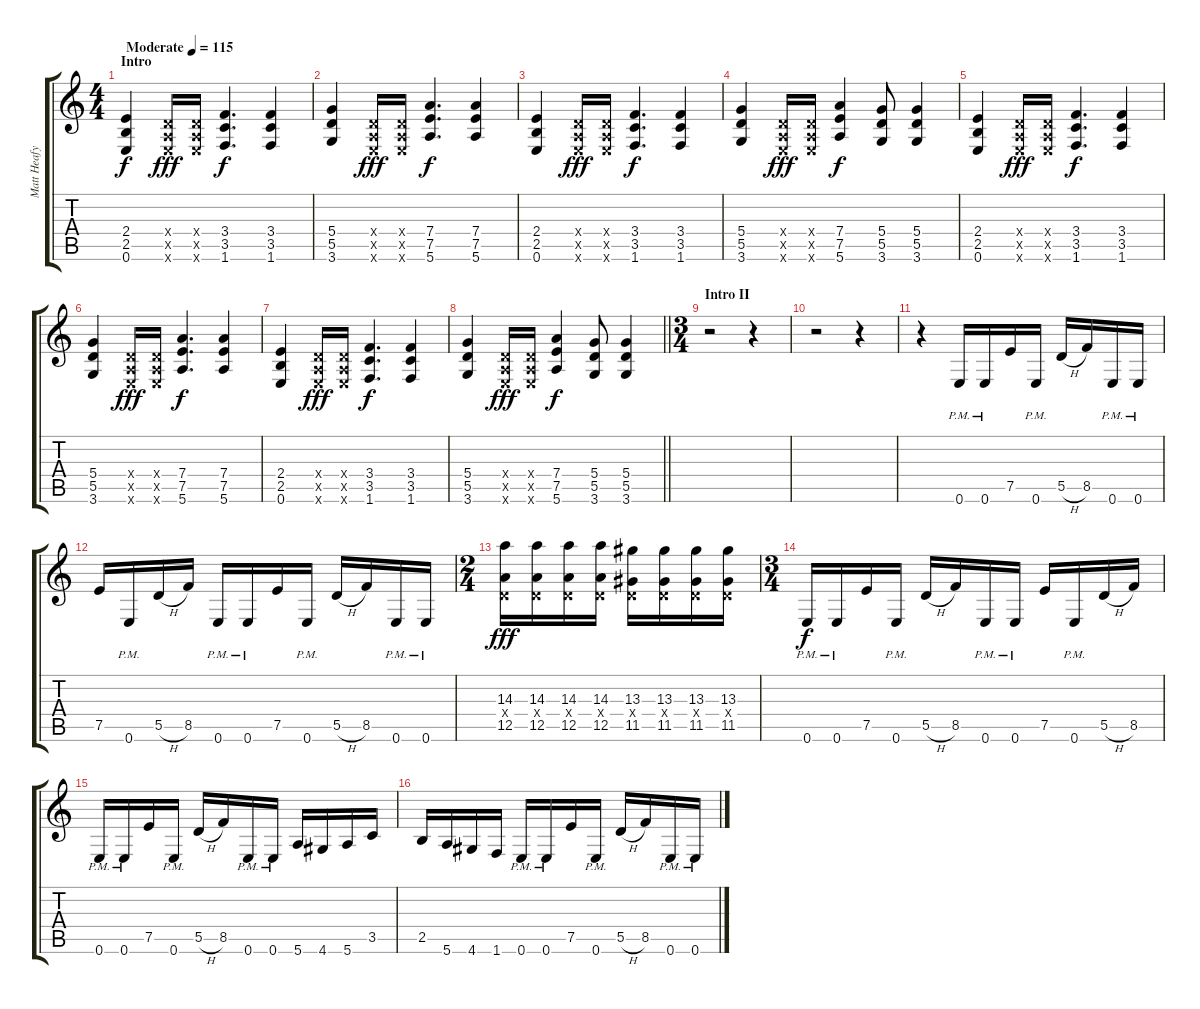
\track ("Matt Heafy" "Matt Heafy") {instrument distortionguitar}
\staff {score tabs}
\tuning (E4 B3 G3 D3 A2 E2) {hide}
\ts (4 4)
\section ("" "Intro")
\tempo (115 "Moderate")
\clef g2
\ks c
(2.4 2.5 0.6).4{dy f instrument distortionguitar} (0.4{x} 0.5{x} 0.6{x}).16{dy fff} (0.4{x} 0.5{x} 0.6{x}).16 (3.4 3.5 1.6).4{d dy f} (3.4 3.5 1.6).4 |
(5.4 5.5 3.6).4 (0.4{x} 0.5{x} 0.6{x}).16{dy fff} (0.4{x} 0.5{x} 0.6{x}).16 (7.4 7.5 5.6).4{d dy f} (7.4 7.5 5.6).4 |
(2.4 2.5 0.6).4 (0.4{x} 0.5{x} 0.6{x}).16{dy fff} (0.4{x} 0.5{x} 0.6{x}).16 (3.4 3.5 1.6).4{d dy f} (3.4 3.5 1.6).4 |
(5.4 5.5 3.6).4 (0.4{x} 0.5{x} 0.6{x}).16{dy fff} (0.4{x} 0.5{x} 0.6{x}).16 (7.4 7.5 5.6).4{dy f} (5.4 5.5 3.6).8 (5.4 5.5 3.6).4 |
(2.4 2.5 0.6).4 (0.4{x} 0.5{x} 0.6{x}).16{dy fff} (0.4{x} 0.5{x} 0.6{x}).16 (3.4 3.5 1.6).4{d dy f} (3.4 3.5 1.6).4 |
(5.4 5.5 3.6).4 (0.4{x} 0.5{x} 0.6{x}).16{dy fff} (0.4{x} 0.5{x} 0.6{x}).16 (7.4 7.5 5.6).4{d dy f} (7.4 7.5 5.6).4 |
(2.4 2.5 0.6).4 (0.4{x} 0.5{x} 0.6{x}).16{dy fff} (0.4{x} 0.5{x} 0.6{x}).16 (3.4 3.5 1.6).4{d dy f} (3.4 3.5 1.6).4 |
\barLineRight lightlight
(5.4 5.5 3.6).4 (0.4{x} 0.5{x} 0.6{x}).16{dy fff} (0.4{x} 0.5{x} 0.6{x}).16 (7.4 7.5 5.6).4{dy f} (5.4 5.5 3.6).8 (5.4 5.5 3.6).4 |
\ts (3 4)
\section ("" "Intro II")
r.2 r.4 |
r.2 r.4 |
r.4 0.6{pm}.16 0.6{pm}.16 7.5.16 0.6{pm}.16 5.5{h}.16 8.5.16 0.6{pm}.16 0.6{pm}.16 |
7.5.16 0.6{pm}.16 5.5{h}.16 8.5.16 0.6{pm}.16 0.6{pm}.16 7.5.16 0.6{pm}.16 5.5{h}.16 8.5.16 0.6{pm}.16 0.6{pm}.16 |
\ts (2 4)
(14.3 0.4{x} 12.5).16{dy fff} (14.3 0.4{x} 12.5).16 (14.3 0.4{x} 12.5).16 (14.3 0.4{x} 12.5).16 (13.3 0.4{x} 11.5).16 (13.3 0.4{x} 11.5).16 (13.3 0.4{x} 11.5).16 (13.3 0.4{x} 11.5).16 |
\ts (3 4)
0.6{pm}.16{dy f} 0.6{pm}.16 7.5.16 0.6{pm}.16 5.5{h}.16 8.5.16 0.6{pm}.16 0.6{pm}.16 7.5.16 0.6{pm}.16 5.5{h}.16 8.5.16 |
0.6{pm}.16 0.6{pm}.16 7.5.16 0.6{pm}.16 5.5{h}.16 8.5.16 0.6{pm}.16 0.6{pm}.16 5.6.16 4.6.16 5.6.16 3.5.16 |
2.5.16 5.6.16 4.6.16 1.6.16 0.6{pm}.16 0.6{pm}.16 7.5.16 0.6{pm}.16 5.5{h}.16 8.5.16 0.6{pm}.16 0.6{pm}.16
